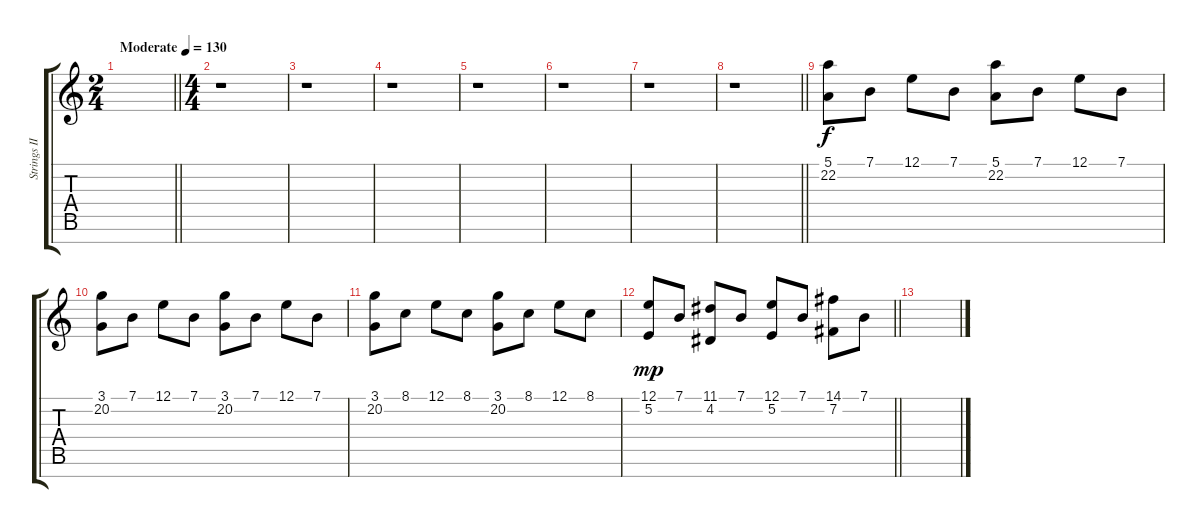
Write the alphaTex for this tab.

\track ("Strings III" "Strings II") {instrument pizzicatostrings}
\staff {score tabs}
\tuning (E4 B3 G3 D3 A2 E2 B1) {hide}
\ts (2 4)
\tempo (130 "Moderate")
\clef g2
\barLineRight lightlight
\ks c
|
\ts (4 4)
\section ("" "")
r.1 |
r.1 |
r.1 |
r.1 |
r.1 |
r.1 |
\barLineRight lightlight
r.1 |
\section ("" "")
(5.1 22.2).8 7.1.8 12.1.8 7.1.8 (5.1 22.2).8 7.1.8 12.1.8 7.1.8 |
(3.1 20.2).8 7.1.8 12.1.8 7.1.8 (3.1 20.2).8 7.1.8 12.1.8 7.1.8 |
(3.1 20.2).8 8.1.8 12.1.8 8.1.8 (3.1 20.2).8 8.1.8 12.1.8 8.1.8 |
\barLineRight lightlight
(12.1 5.2).8{dy mp} 7.1.8 (11.1 4.2).8 7.1.8 (12.1 5.2).8 7.1.8 (14.1 7.2).8 7.1.8 |
\section ("" "")
